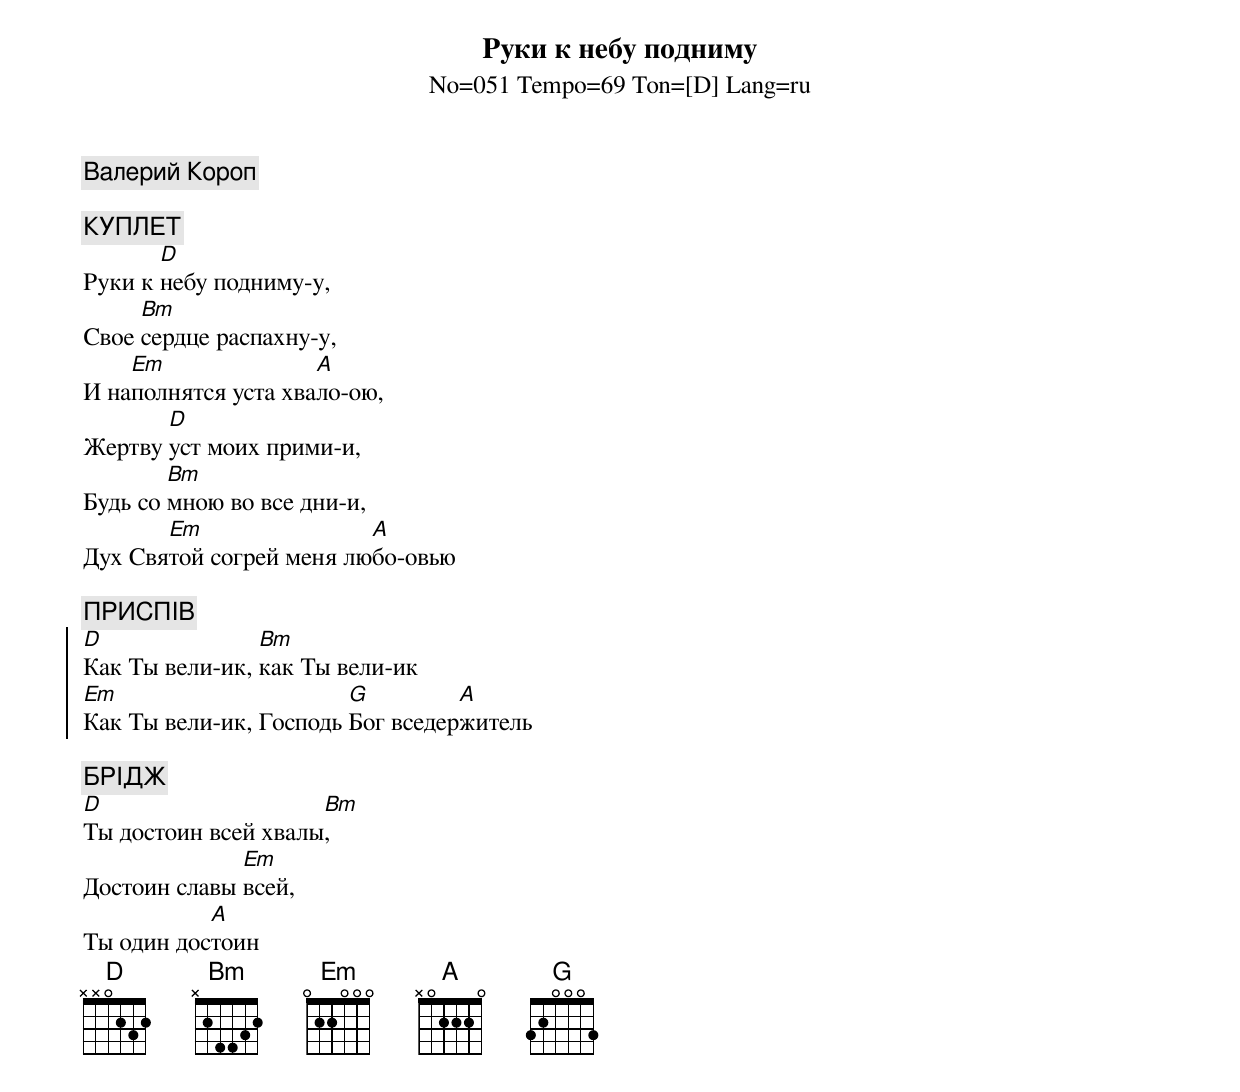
{title:Руки к небу подниму}
{subtitle:No=051 Tempo=69 Ton=[D] Lang=ru}

{c: Валерий Короп}

{c: КУПЛЕТ}
Руки к [D]небу подниму-у,
Свое [Bm]сердце распахну-у,
И на[Em]полнятся уста хва[A]ло-ою,
Жертву [D]уст моих прими-и,
Будь со [Bm]мною во все дни-и,
Дух Свя[Em]той согрей меня лю[A]бо-овью

{c: ПРИСПІВ}
{soc}
[D]Как Ты вели-ик, [Bm]как Ты вели-ик
[Em]Как Ты вели-ик, Господь [G]Бог вседер[A]житель
{eoc}

{c: БРІДЖ}
[D]Ты достоин всей хвалы[Bm],
Достоин славы [Em]всей,
Ты один дос[A]тоин
